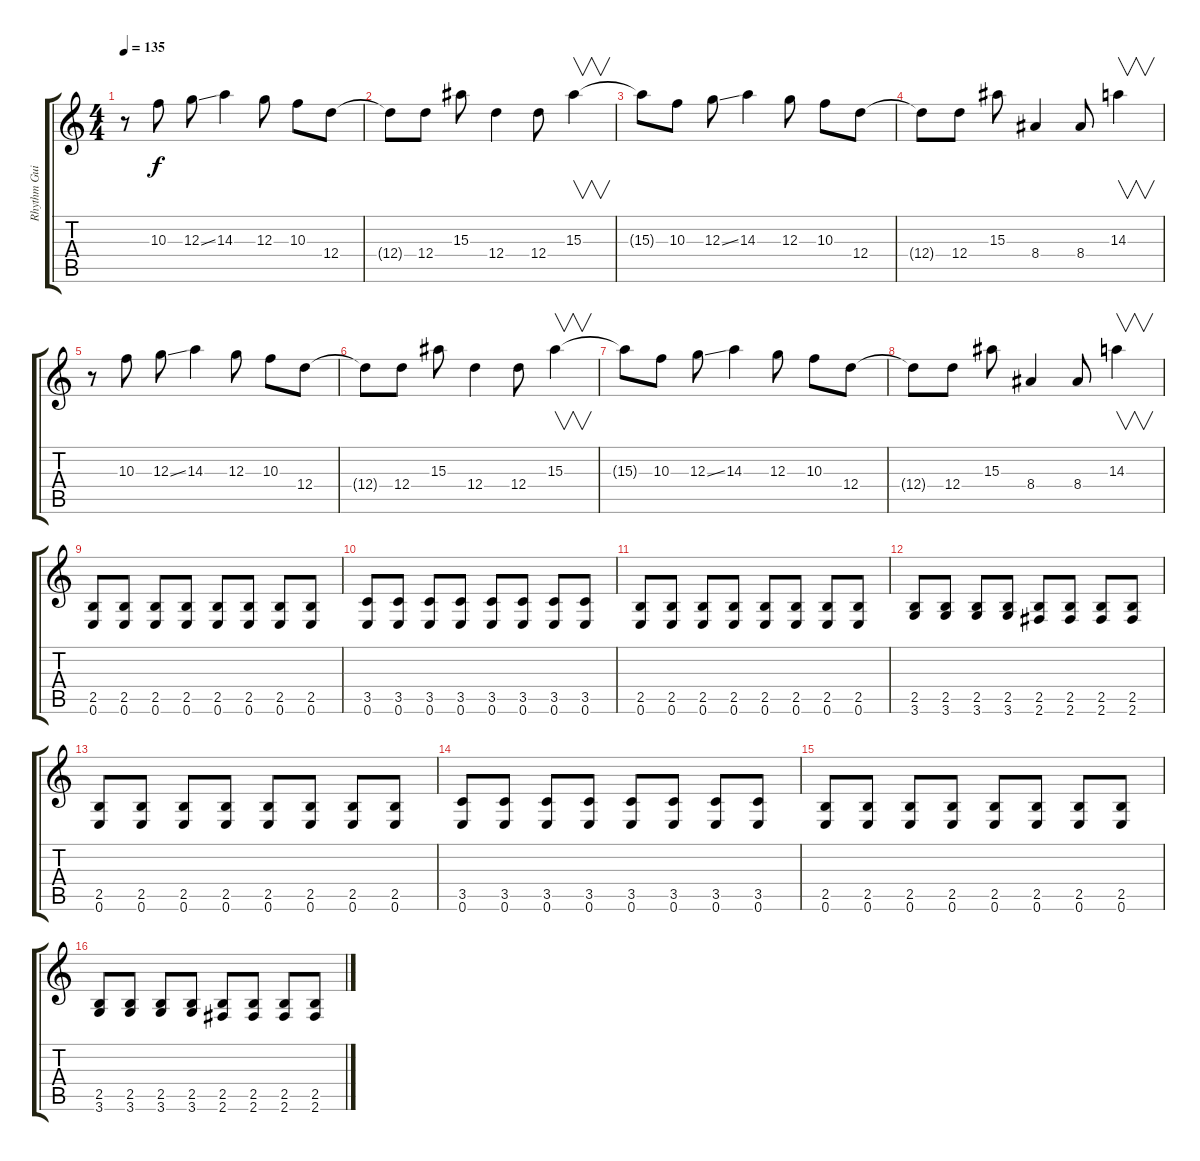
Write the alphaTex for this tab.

\track ("Rhythm Guitar" "Rhythm Gui") {instrument distortionguitar}
\staff {score tabs}
\tuning (E4 B3 G3 D3 A2 E2) {hide}
\ts (4 4)
\tempo 135
\clef g2
\ks c
r.8{dy f} 10.3.8 12.3{ss}.8 14.3.4 12.3.8 10.3.8 12.4.8 |
12.4{t}.8 12.4.8 15.3.8 12.4.4 12.4.8 15.3.4{v} |
15.3{t}.8 10.3.8 12.3{ss}.8 14.3.4 12.3.8 10.3.8 12.4.8 |
12.4{t}.8 12.4.8 15.3.8 8.4.4 8.4.8 14.3.4{v} |
r.8 10.3.8 12.3{ss}.8 14.3.4 12.3.8 10.3.8 12.4.8 |
12.4{t}.8 12.4.8 15.3.8 12.4.4 12.4.8 15.3.4{v} |
15.3{t}.8 10.3.8 12.3{ss}.8 14.3.4 12.3.8 10.3.8 12.4.8 |
12.4{t}.8 12.4.8 15.3.8 8.4.4 8.4.8 14.3.4{v} |
(2.5 0.6).8 (2.5 0.6).8 (2.5 0.6).8 (2.5 0.6).8 (2.5 0.6).8 (2.5 0.6).8 (2.5 0.6).8 (2.5 0.6).8 |
(3.5 0.6).8 (3.5 0.6).8 (3.5 0.6).8 (3.5 0.6).8 (3.5 0.6).8 (3.5 0.6).8 (3.5 0.6).8 (3.5 0.6).8 |
(2.5 0.6).8 (2.5 0.6).8 (2.5 0.6).8 (2.5 0.6).8 (2.5 0.6).8 (2.5 0.6).8 (2.5 0.6).8 (2.5 0.6).8 |
(2.5 3.6).8 (2.5 3.6).8 (2.5 3.6).8 (2.5 3.6).8 (2.5 2.6).8 (2.5 2.6).8 (2.5 2.6).8 (2.5 2.6).8 |
(2.5 0.6).8 (2.5 0.6).8 (2.5 0.6).8 (2.5 0.6).8 (2.5 0.6).8 (2.5 0.6).8 (2.5 0.6).8 (2.5 0.6).8 |
(3.5 0.6).8 (3.5 0.6).8 (3.5 0.6).8 (3.5 0.6).8 (3.5 0.6).8 (3.5 0.6).8 (3.5 0.6).8 (3.5 0.6).8 |
(2.5 0.6).8 (2.5 0.6).8 (2.5 0.6).8 (2.5 0.6).8 (2.5 0.6).8 (2.5 0.6).8 (2.5 0.6).8 (2.5 0.6).8 |
(2.5 3.6).8 (2.5 3.6).8 (2.5 3.6).8 (2.5 3.6).8 (2.5 2.6).8 (2.5 2.6).8 (2.5 2.6).8 (2.5 2.6).8
